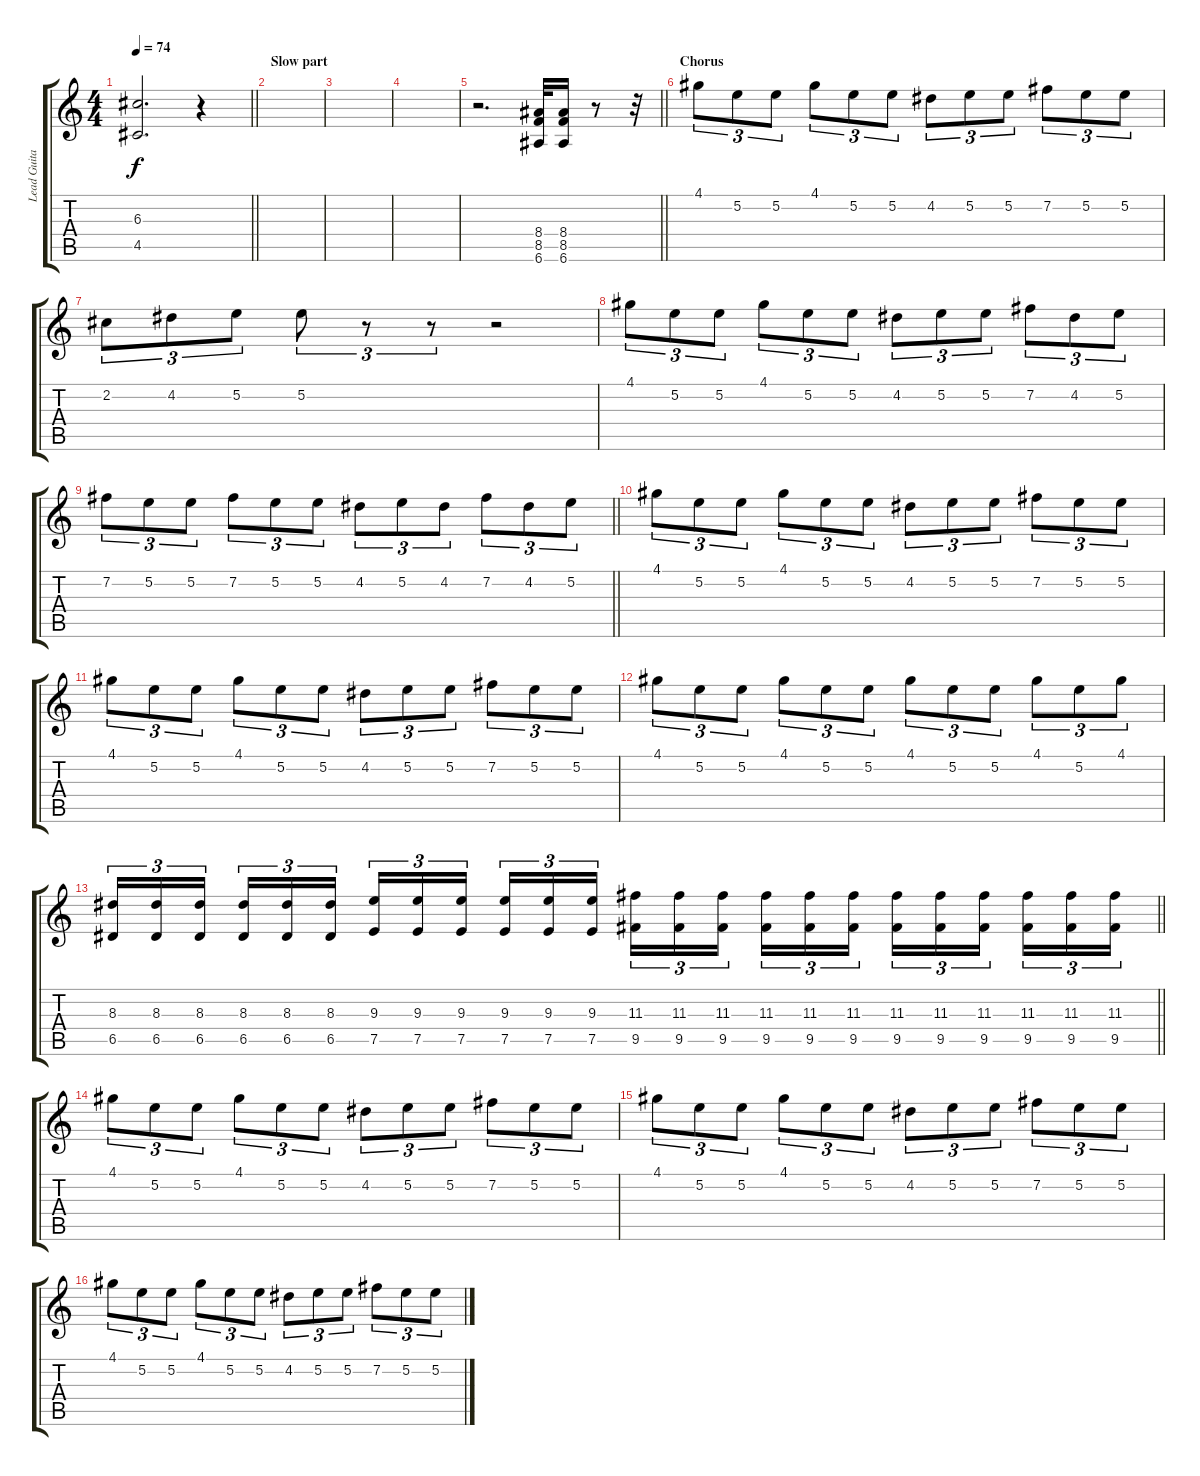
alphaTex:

\track ("Lead Guitar" "Lead Guita") {instrument distortionguitar}
\staff {score tabs}
\tuning (E4 B3 G3 D3 A2 E2) {hide}
\ts (4 4)
\tempo 74
\clef g2
\barLineRight lightlight
\ks c
(6.3 4.5).2{d dy f} r.4 |
\section ("" "Slow part")
|
|
|
\barLineRight lightlight
r.2{d} (8.4 8.5 6.6).32 (8.4 8.5 6.6).16 r.8 r.32 |
\section ("" "Chorus")
4.1.8{tu (3 2)} 5.2.8{tu (3 2)} 5.2.8{tu (3 2)} 4.1.8{tu (3 2)} 5.2.8{tu (3 2)} 5.2.8{tu (3 2)} 4.2.8{tu (3 2)} 5.2.8{tu (3 2)} 5.2.8{tu (3 2)} 7.2.8{tu (3 2)} 5.2.8{tu (3 2)} 5.2.8{tu (3 2)} |
2.2.8{tu (3 2)} 4.2.8{tu (3 2)} 5.2.8{tu (3 2)} 5.2.8{tu (3 2)} r.8{tu (3 2)} r.8{tu (3 2)} r.2 |
4.1.8{tu (3 2)} 5.2.8{tu (3 2)} 5.2.8{tu (3 2)} 4.1.8{tu (3 2)} 5.2.8{tu (3 2)} 5.2.8{tu (3 2)} 4.2.8{tu (3 2)} 5.2.8{tu (3 2)} 5.2.8{tu (3 2)} 7.2.8{tu (3 2)} 4.2.8{tu (3 2)} 5.2.8{tu (3 2)} |
\barLineRight lightlight
7.2.8{tu (3 2)} 5.2.8{tu (3 2)} 5.2.8{tu (3 2)} 7.2.8{tu (3 2)} 5.2.8{tu (3 2)} 5.2.8{tu (3 2)} 4.2.8{tu (3 2)} 5.2.8{tu (3 2)} 4.2.8{tu (3 2)} 7.2.8{tu (3 2)} 4.2.8{tu (3 2)} 5.2.8{tu (3 2)} |
4.1.8{tu (3 2)} 5.2.8{tu (3 2)} 5.2.8{tu (3 2)} 4.1.8{tu (3 2)} 5.2.8{tu (3 2)} 5.2.8{tu (3 2)} 4.2.8{tu (3 2)} 5.2.8{tu (3 2)} 5.2.8{tu (3 2)} 7.2.8{tu (3 2)} 5.2.8{tu (3 2)} 5.2.8{tu (3 2)} |
4.1.8{tu (3 2)} 5.2.8{tu (3 2)} 5.2.8{tu (3 2)} 4.1.8{tu (3 2)} 5.2.8{tu (3 2)} 5.2.8{tu (3 2)} 4.2.8{tu (3 2)} 5.2.8{tu (3 2)} 5.2.8{tu (3 2)} 7.2.8{tu (3 2)} 5.2.8{tu (3 2)} 5.2.8{tu (3 2)} |
4.1.8{tu (3 2)} 5.2.8{tu (3 2)} 5.2.8{tu (3 2)} 4.1.8{tu (3 2)} 5.2.8{tu (3 2)} 5.2.8{tu (3 2)} 4.1.8{tu (3 2)} 5.2.8{tu (3 2)} 5.2.8{tu (3 2)} 4.1.8{tu (3 2)} 5.2.8{tu (3 2)} 4.1.8{tu (3 2)} |
\barLineRight lightlight
(8.3 6.5).16{tu (3 2)} (8.3 6.5).16{tu (3 2)} (8.3 6.5).16{tu (3 2) beam splitsecondary} (8.3 6.5).16{tu (3 2)} (8.3 6.5).16{tu (3 2)} (8.3 6.5).16{tu (3 2)} (9.3 7.5).16{tu (3 2)} (9.3 7.5).16{tu (3 2)} (9.3 7.5).16{tu (3 2) beam splitsecondary} (9.3 7.5).16{tu (3 2)} (9.3 7.5).16{tu (3 2)} (9.3 7.5).16{tu (3 2)} (11.3 9.5).16{tu (3 2)} (11.3 9.5).16{tu (3 2)} (11.3 9.5).16{tu (3 2) beam splitsecondary} (11.3 9.5).16{tu (3 2)} (11.3 9.5).16{tu (3 2)} (11.3 9.5).16{tu (3 2)} (11.3 9.5).16{tu (3 2)} (11.3 9.5).16{tu (3 2)} (11.3 9.5).16{tu (3 2) beam splitsecondary} (11.3 9.5).16{tu (3 2)} (11.3 9.5).16{tu (3 2)} (11.3 9.5).16{tu (3 2)} |
4.1.8{tu (3 2)} 5.2.8{tu (3 2)} 5.2.8{tu (3 2)} 4.1.8{tu (3 2)} 5.2.8{tu (3 2)} 5.2.8{tu (3 2)} 4.2.8{tu (3 2)} 5.2.8{tu (3 2)} 5.2.8{tu (3 2)} 7.2.8{tu (3 2)} 5.2.8{tu (3 2)} 5.2.8{tu (3 2)} |
4.1.8{tu (3 2)} 5.2.8{tu (3 2)} 5.2.8{tu (3 2)} 4.1.8{tu (3 2)} 5.2.8{tu (3 2)} 5.2.8{tu (3 2)} 4.2.8{tu (3 2)} 5.2.8{tu (3 2)} 5.2.8{tu (3 2)} 7.2.8{tu (3 2)} 5.2.8{tu (3 2)} 5.2.8{tu (3 2)} |
4.1.8{tu (3 2)} 5.2.8{tu (3 2)} 5.2.8{tu (3 2)} 4.1.8{tu (3 2)} 5.2.8{tu (3 2)} 5.2.8{tu (3 2)} 4.2.8{tu (3 2)} 5.2.8{tu (3 2)} 5.2.8{tu (3 2)} 7.2.8{tu (3 2)} 5.2.8{tu (3 2)} 5.2.8{tu (3 2)}
